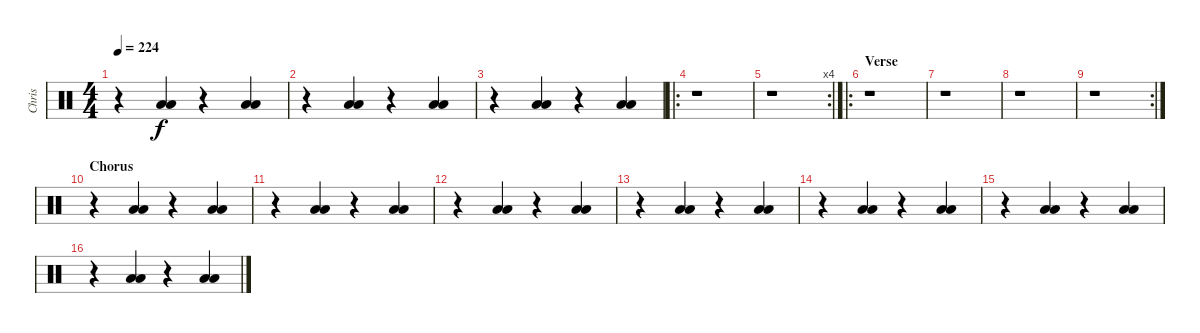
\track ("Chris" "Chris") {instrument percussion}
\staff {score}
\articulation defaults
\ts (4 4)
\tempo 224
\clef neutral
\ks c
r.4{dy f} ("Low Tom (hit)" "Low Tom (hit)").4 r.4 ("Low Tom (hit)" "Low Tom (hit)").4 |
r.4 ("Low Tom (hit)" "Low Tom (hit)").4 r.4 ("Low Tom (hit)" "Low Tom (hit)").4 |
r.4 ("Low Tom (hit)" "Low Tom (hit)").4 r.4 ("Low Tom (hit)" "Low Tom (hit)").4 |
\ro
r.1 |
\rc 4
r.1 |
\ro
\section ("" "Verse")
r.1 |
r.1 |
r.1 |
\rc 2
r.1 |
\section ("" "Chorus")
r.4 ("Low Tom (hit)" "Low Tom (hit)").4 r.4 ("Low Tom (hit)" "Low Tom (hit)").4 |
r.4 ("Low Tom (hit)" "Low Tom (hit)").4 r.4 ("Low Tom (hit)" "Low Tom (hit)").4 |
r.4 ("Low Tom (hit)" "Low Tom (hit)").4 r.4 ("Low Tom (hit)" "Low Tom (hit)").4 |
r.4 ("Low Tom (hit)" "Low Tom (hit)").4 r.4 ("Low Tom (hit)" "Low Tom (hit)").4 |
r.4 ("Low Tom (hit)" "Low Tom (hit)").4 r.4 ("Low Tom (hit)" "Low Tom (hit)").4 |
r.4 ("Low Tom (hit)" "Low Tom (hit)").4 r.4 ("Low Tom (hit)" "Low Tom (hit)").4 |
r.4 ("Low Tom (hit)" "Low Tom (hit)").4 r.4 ("Low Tom (hit)" "Low Tom (hit)").4
